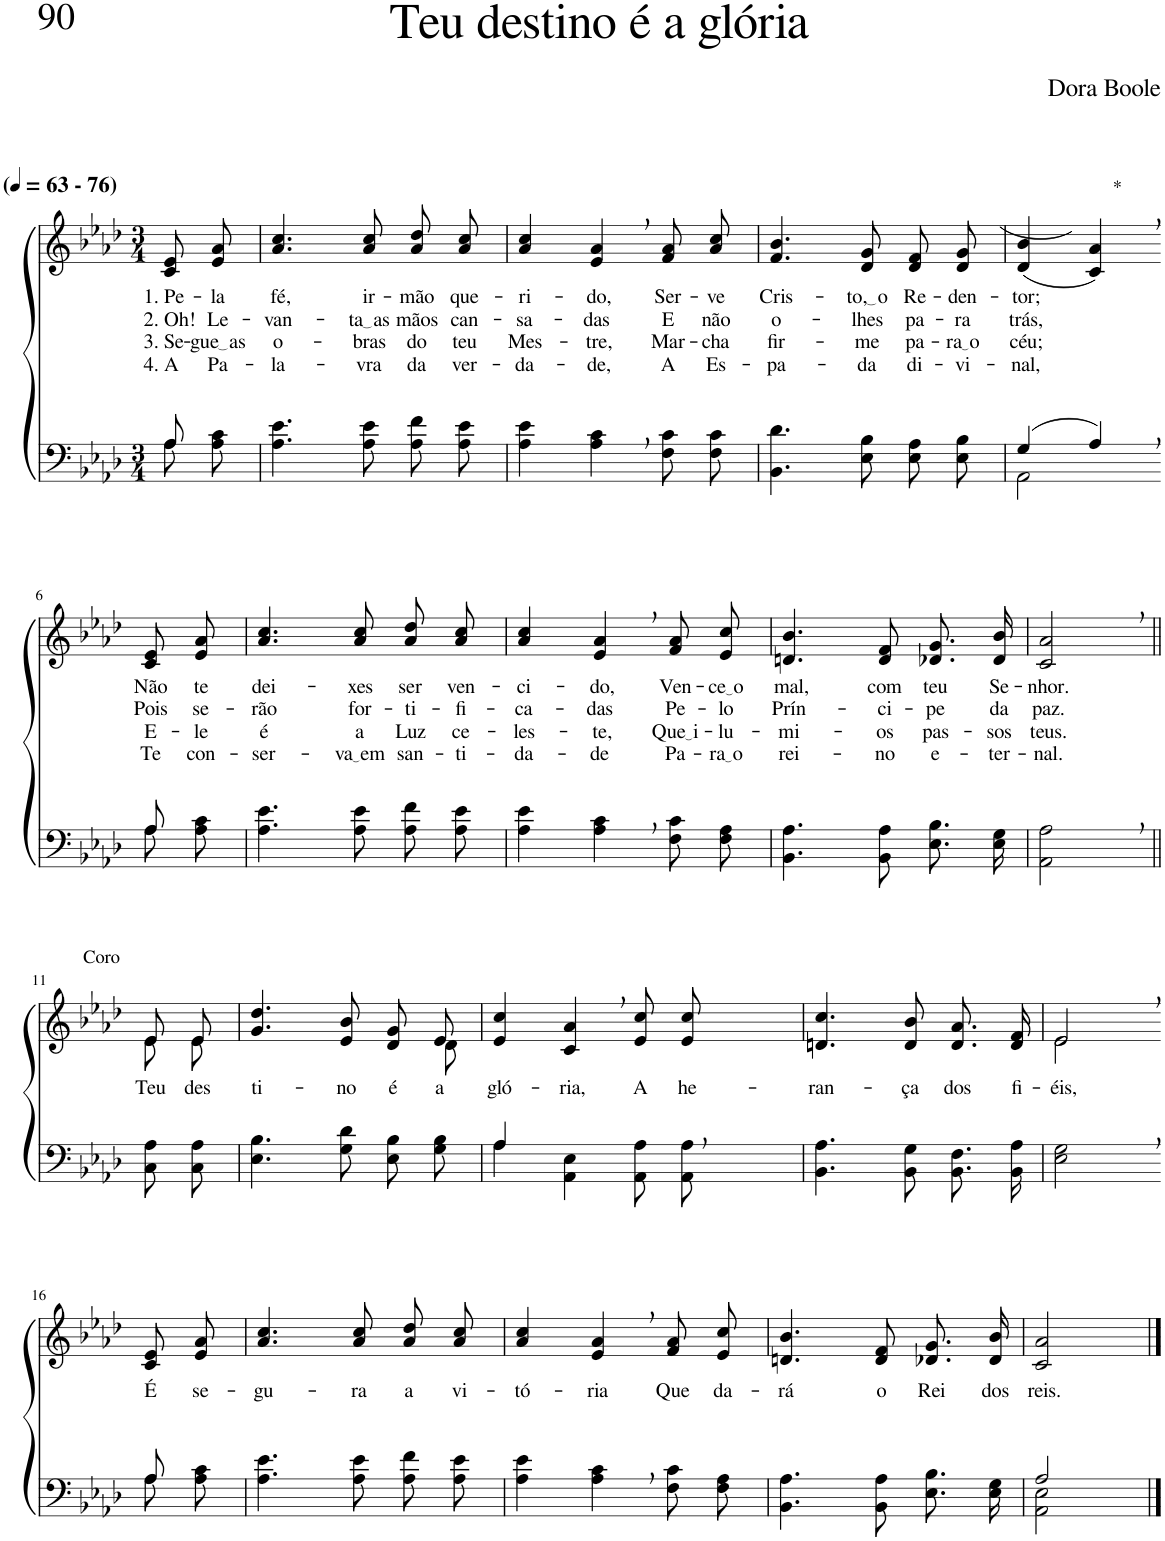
**kern	**kern	**text	**text	**text	**text
*part2	*part1	*part1	*part1	*part1	*part1
*staff2	*staff1	*staff1	*staff1	*staff1	*staff1
*I"Parte III e IV	*I"Parte I e II	*	*	*	*
*clefF4	*clefG2	*	*	*	*
*k[b-e-a-d-]	*k[b-e-a-d-]	*	*	*	*
*M3/4	*M3/4	*	*	*	*
*MM63	*MM63	*	*	*	*
=1	=1	=1	=1	=1	=1
*^	*	*	*	*	*
!	!	!LO:TX:a:B:t=(	!	!	!	!
!	!	!LO:TX:a:B:t=- 76)	!	!	!	!
!	!	!	!LO:LY:b	!LO:LY:b	!LO:LY:b	!LO:LY:b
8A-\L	8A-/	8c/ 8e-/L	1. Pe-	2. Oh!	3. Se-	4. A
!	!	!	!LO:LY:b	!LO:LY:b	!LO:LY:b	!LO:LY:b
8A-\ 8c\J	8ryy	8e-/ 8a-/J	-la	Le-	gue as	Pa-
=2	=2	=2	=2	=2	=2	=2
!	!	!	!LO:LY:b	!LO:LY:b	!LO:LY:b	!LO:LY:b
*v	*v	*	*	*	*	*
4.A-\ 4.e-\	4.a-/ 4.cc/	fé,	-van-	o-	-la-
!	!	!LO:LY:b	!LO:LY:b	!LO:LY:b	!LO:LY:b
8A-\ 8e-\	8a-/ 8cc/	ir-	ta as	-bras	-vra
!	!	!LO:LY:b	!LO:LY:b	!LO:LY:b	!LO:LY:b
8A-\ 8f\L	8a-\ 8dd-\L	-mão	mãos	do	da
!	!	!LO:LY:b	!LO:LY:b	!LO:LY:b	!LO:LY:b
8A-\ 8e-\J	8a-\ 8cc\J	que-	can-	teu	ver-
=3	=3	=3	=3	=3	=3
!	!	!LO:LY:b	!LO:LY:b	!LO:LY:b	!LO:LY:b
4A-\ 4e-\	4a-/ 4cc/	-ri-	-sa-	Mes-	-da-
!	!	!LO:LY:b	!LO:LY:b	!LO:LY:b	!LO:LY:b
4A-\, 4c\,	4e-/, 4a-/,	-do,	-das	-tre,	-de,
!	!	!LO:LY:b	!LO:LY:b	!LO:LY:b	!LO:LY:b
8F\ 8c\L	8f/ 8a-/L	Ser-	E	Mar-	A
!	!	!LO:LY:b	!LO:LY:b	!LO:LY:b	!LO:LY:b
8F\ 8c\J	8a-/ 8cc/J	-ve	não	-cha	Es-
=4	=4	=4	=4	=4	=4
!	!	!LO:LY:b	!LO:LY:b	!LO:LY:b	!LO:LY:b
4.BB-\ 4.d-\	4.f/ 4.b-/	Cris-	o-	fir-	-pa-
!	!	!LO:LY:b	!LO:LY:b	!LO:LY:b	!LO:LY:b
8E-\ 8B-\	8d-/ 8g/	to, o	-lhes	-me	-da
!	!	!LO:LY:b	!LO:LY:b	!LO:LY:b	!LO:LY:b
8E-\ 8A-\L	8d-/ 8f/L	Re-	pa-	pa-	di-
!	!	!LO:LY:b	!LO:LY:b	!LO:LY:b	!LO:LY:b
8E-\ 8B-\J	8d-/ 8g/J	-den-	-ra	ra o	-vi-
=5	=5	=5	=5	=5	=5
*^	*	*	*	*	*
!	!	!	!LO:LY:b	!LO:LY:b	!LO:LY:b	!LO:LY:b
(4G/	2AA-\	((4d-/ 4b-/	-tor;	trás,	céu;	-nal,
!	!	!LO:TX:a:t=*	!	!	!	!
4A-,/)	.	4c/, 4a-/,))	.	.	.	.
!!LO:LB:g=z
=6-	=6-	=6-	=6-	=6-	=6-	=6-
!	!	!	!LO:LY:b	!LO:LY:b	!LO:LY:b	!LO:LY:b
8A-\L	8A-/	8c/ 8e-/L	Não	Pois	E-	Te
!	!	!	!LO:LY:b	!LO:LY:b	!LO:LY:b	!LO:LY:b
8A-\ 8c\J	8ryy	8e-/ 8a-/J	te	se-	-le	con-
=7	=7	=7	=7	=7	=7	=7
!	!	!	!LO:LY:b	!LO:LY:b	!LO:LY:b	!LO:LY:b
*v	*v	*	*	*	*	*
4.A-\ 4.e-\	4.a-/ 4.cc/	dei-	-rão	é	-ser-
!	!	!LO:LY:b	!LO:LY:b	!LO:LY:b	!LO:LY:b
8A-\ 8e-\	8a-/ 8cc/	-xes	for-	a	va em
!	!	!LO:LY:b	!LO:LY:b	!LO:LY:b	!LO:LY:b
8A-\ 8f\L	8a-\ 8dd-\L	ser	-ti-	Luz	san-
!	!	!LO:LY:b	!LO:LY:b	!LO:LY:b	!LO:LY:b
8A-\ 8e-\J	8a-\ 8cc\J	ven-	-fi-	ce-	-ti-
=8	=8	=8	=8	=8	=8
!	!	!LO:LY:b	!LO:LY:b	!LO:LY:b	!LO:LY:b
4A-\ 4e-\	4a-/ 4cc/	-ci-	-ca-	-les-	-da-
!	!	!LO:LY:b	!LO:LY:b	!LO:LY:b	!LO:LY:b
4A-\, 4c\,	4e-/, 4a-/,	-do,	-das	-te,	-de
!	!	!LO:LY:b	!LO:LY:b	!LO:LY:b	!LO:LY:b
8F\ 8c\L	8f/ 8a-/L	Ven-	Pe-	Que i	Pa-
!	!	!LO:LY:b	!LO:LY:b	!LO:LY:b	!LO:LY:b
8F\ 8A-\J	8e-/ 8cc/J	ce o	-lo	-lu-	ra o
=9	=9	=9	=9	=9	=9
!	!	!LO:LY:b	!LO:LY:b	!LO:LY:b	!LO:LY:b
4.BB-\ 4.A-\	4.dn/ 4.b-/	mal,	-Prín-	-mi-	rei-
!	!	!LO:LY:b	!LO:LY:b	!LO:LY:b	!LO:LY:b
8BB-\ 8A-\	8d/ 8f/	com	-ci-	-os	-no
!	!	!LO:LY:b	!LO:LY:b	!LO:LY:b	!LO:LY:b
8.E-\ 8.B-\L	8.d-X/ 8.g/L	teu	-pe	pas-	e-
!	!	!LO:LY:b	!LO:LY:b	!LO:LY:b	!LO:LY:b
16E-\ 16G\Jk	16d-/ 16b-/Jk	Se-	da	-sos	-ter-
=10	=10	=10	=10	=10	=10
!	!	!LO:LY:b	!LO:LY:b	!LO:LY:b	!LO:LY:b
2AA-\, 2A-\,	2c/, 2a-/,	-nhor.	paz.	teus.	-nal.
!!LO:LB:g=z
=11||	=11||	=11||	=11||	=11||	=11||
*	*^	*	*	*	*
!	!LO:TX:a:t=Coro	!	!	!	!	!
!	!	!	!LO:LY:b	!	!	!
8C\ 8A-\L	8e-/L	8e-\L	Teu	.	.	.
!	!	!	!LO:LY:b	!	!	!
8C\ 8A-\J	8e-/J	8e-\J	des-	.	.	.
=12	=12	=12	=12	=12	=12	=12
!	!	!	!LO:LY:b	!	!	!
4.E-\ 4.B-\	4.g/ 4.dd-/	8ryy	-ti-	.	.	.
!	!	!	!LO:LY:b	!	!	!
*	*v	*v	*	*	*	*
8G\ 8d-\	8e-/ 8b-/	-no	.	.	.
!	!	!LO:LY:b	!	!	!
8E-\ 8B-\L	8d-/ 8g/L	é	.	.	.
*	*^	*	*	*	*
!	!	!	!LO:LY:b	!	!	!
8G\ 8B-\J	8e-/J	8d-\	a	.	.	.
=13	=13	=13	=13	=13	=13	=13
*^	*	*	*	*	*	*
!	!	!	!	!LO:LY:b	!	!	!
*	*	*v	*v	*	*	*	*
4A-/	4A-\	4e-/ 4cc/	gló-	.	.	.
!	!	!	!LO:LY:b	!	!	!
2ryy	4AA-\ 4E-\	4c/, 4a-/,	-ria,	.	.	.
!	!	!	!LO:LY:b	!	!	!
.	8AA-\ 8A-\L	8e-/ 8cc/L	A	.	.	.
!	!	!	!LO:LY:b	!	!	!
.	8AA-\ 8A-\J	8e-/ 8cc/J	he-	.	.	.
=14	=14	=14	=14	=14	=14	=14
!	!	!	!LO:LY:b	!	!	!
*v	*v	*	*	*	*	*
4.BB-\ 4.A-\	4.dn/ 4.cc/	-ran-	.	.	.
!	!	!LO:LY:b	!	!	!
8BB-\ 8G\	8d/ 8b-/	-ça	.	.	.
!	!	!LO:LY:b	!	!	!
8.BB-\ 8.F\L	8.d/ 8.a-/L	dos	.	.	.
!	!	!LO:LY:b	!	!	!
16BB-\ 16A-\Jk	16d/ 16f/Jk	fi-	.	.	.
=15	=15	=15	=15	=15	=15
!	!	!LO:LY:b	!	!	!
*	*^	*	*	*	*
2E-\, 2G\,	2e-,\	2e-/	-éis,	.	.	.
!!LO:LB:g=z
=16-	=16-	=16-	=16-	=16-	=16-	=16-
*^	*	*	*	*	*	*
!	!	!	!	!LO:LY:b	!	!	!
*	*	*v	*v	*	*	*	*
8A-\L	8A-/	8c/ 8e-/L	É	.	.	.
!	!	!	!LO:LY:b	!	!	!
8A-\ 8c\J	8ryy	8e-/ 8a-/J	se-	.	.	.
=17	=17	=17	=17	=17	=17	=17
!	!	!	!LO:LY:b	!	!	!
*v	*v	*	*	*	*	*
4.A-\ 4.e-\	4.a-/ 4.cc/	-gu-	.	.	.
!	!	!LO:LY:b	!	!	!
8A-\ 8e-\	8a-/ 8cc/	-ra	.	.	.
!	!	!LO:LY:b	!	!	!
8A-\ 8f\L	8a-\ 8dd-\L	a	.	.	.
!	!	!LO:LY:b	!	!	!
8A-\ 8e-\J	8a-\ 8cc\J	vi-	.	.	.
=18	=18	=18	=18	=18	=18
!	!	!LO:LY:b	!	!	!
4A-\ 4e-\	4a-/ 4cc/	-tó-	.	.	.
!	!	!LO:LY:b	!	!	!
4A-\, 4c\,	4e-/, 4a-/,	-ria	.	.	.
!	!	!LO:LY:b	!	!	!
8F\ 8c\L	8f/ 8a-/L	Que	.	.	.
!	!	!LO:LY:b	!	!	!
8F\ 8A-\J	8e-/ 8cc/J	da-	.	.	.
=19	=19	=19	=19	=19	=19
!	!	!LO:LY:b	!	!	!
4.BB-\ 4.A-\	4.dn/ 4.b-/	-rá	.	.	.
!	!	!LO:LY:b	!	!	!
8BB-\ 8A-\	8d/ 8f/	o	.	.	.
!	!	!LO:LY:b	!	!	!
8.E-\ 8.B-\L	8.d-X/ 8.g/L	Rei	.	.	.
!	!	!LO:LY:b	!	!	!
16E-\ 16G\Jk	16d-/ 16b-/Jk	dos	.	.	.
=20	=20	=20	=20	=20	=20
*^	*	*	*	*	*
!	!	!	!LO:LY:b	!	!	!
2A-/	2AA-\ 2E-\	2c/ 2a-/	reis.	.	.	.
*v	*v	*	*	*	*	*
==	==	==	==	==	==
*-	*-	*-	*-	*-	*-
